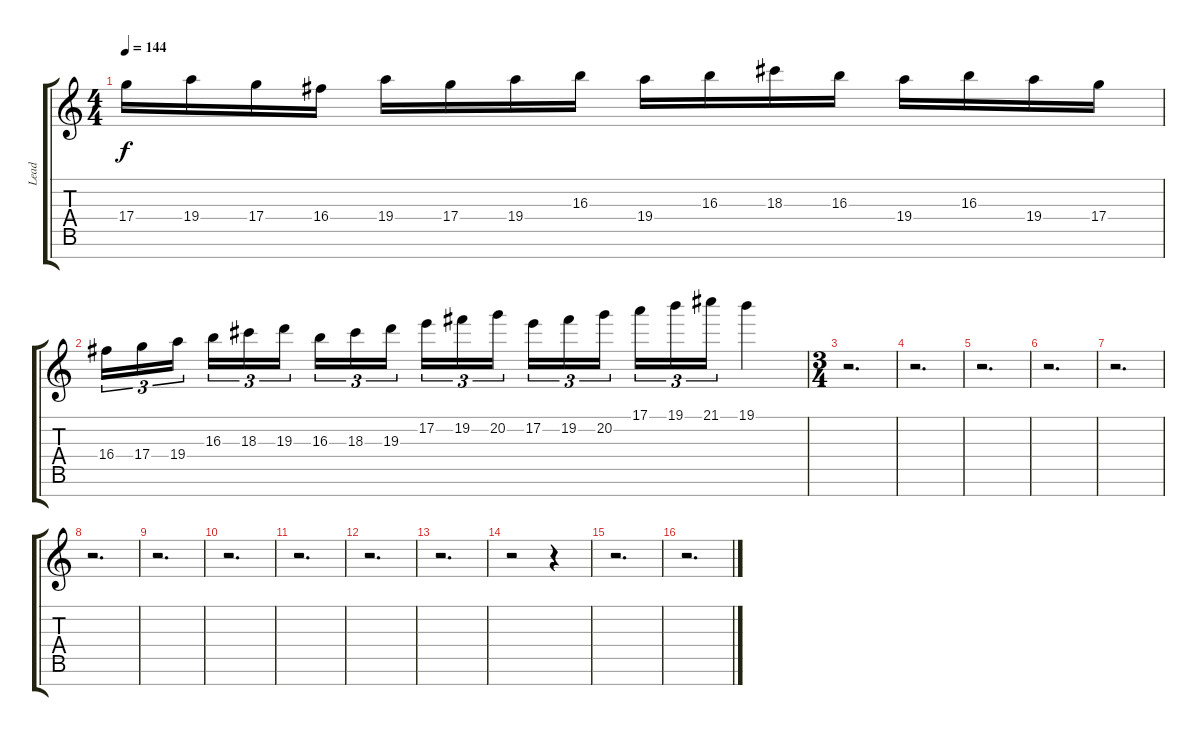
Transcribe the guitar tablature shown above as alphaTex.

\track ("Lead" "Lead") {instrument distortionguitar}
\staff {score tabs}
\tuning (E4 B3 G3 D3 A2 E2 B1) {hide}
\ts (4 4)
\tempo 144
\clef g2
\ks c
17.4.16{dy f} 19.4.16 17.4.16 16.4.16 19.4.16 17.4.16 19.4.16 16.3.16 19.4.16 16.3.16 18.3.16 16.3.16 19.4.16 16.3.16 19.4.16 17.4.16 |
16.4.16{tu (3 2)} 17.4.16{tu (3 2)} 19.4.16{tu (3 2)} 16.3.16{tu (3 2)} 18.3.16{tu (3 2)} 19.3.16{tu (3 2)} 16.3.16{tu (3 2)} 18.3.16{tu (3 2)} 19.3.16{tu (3 2)} 17.2.16{tu (3 2)} 19.2.16{tu (3 2)} 20.2.16{tu (3 2)} 17.2.16{tu (3 2)} 19.2.16{tu (3 2)} 20.2.16{tu (3 2)} 17.1.16{tu (3 2)} 19.1.16{tu (3 2)} 21.1.16{tu (3 2)} 19.1.4 |
\ts (3 4)
r.2{d} |
r.2{d} |
r.2{d} |
r.2{d} |
r.2{d} |
r.2{d} |
r.2{d} |
r.2{d} |
r.2{d} |
r.2{d} |
r.2{d} |
r.2 r.4 |
r.2{d} |
r.2{d}
